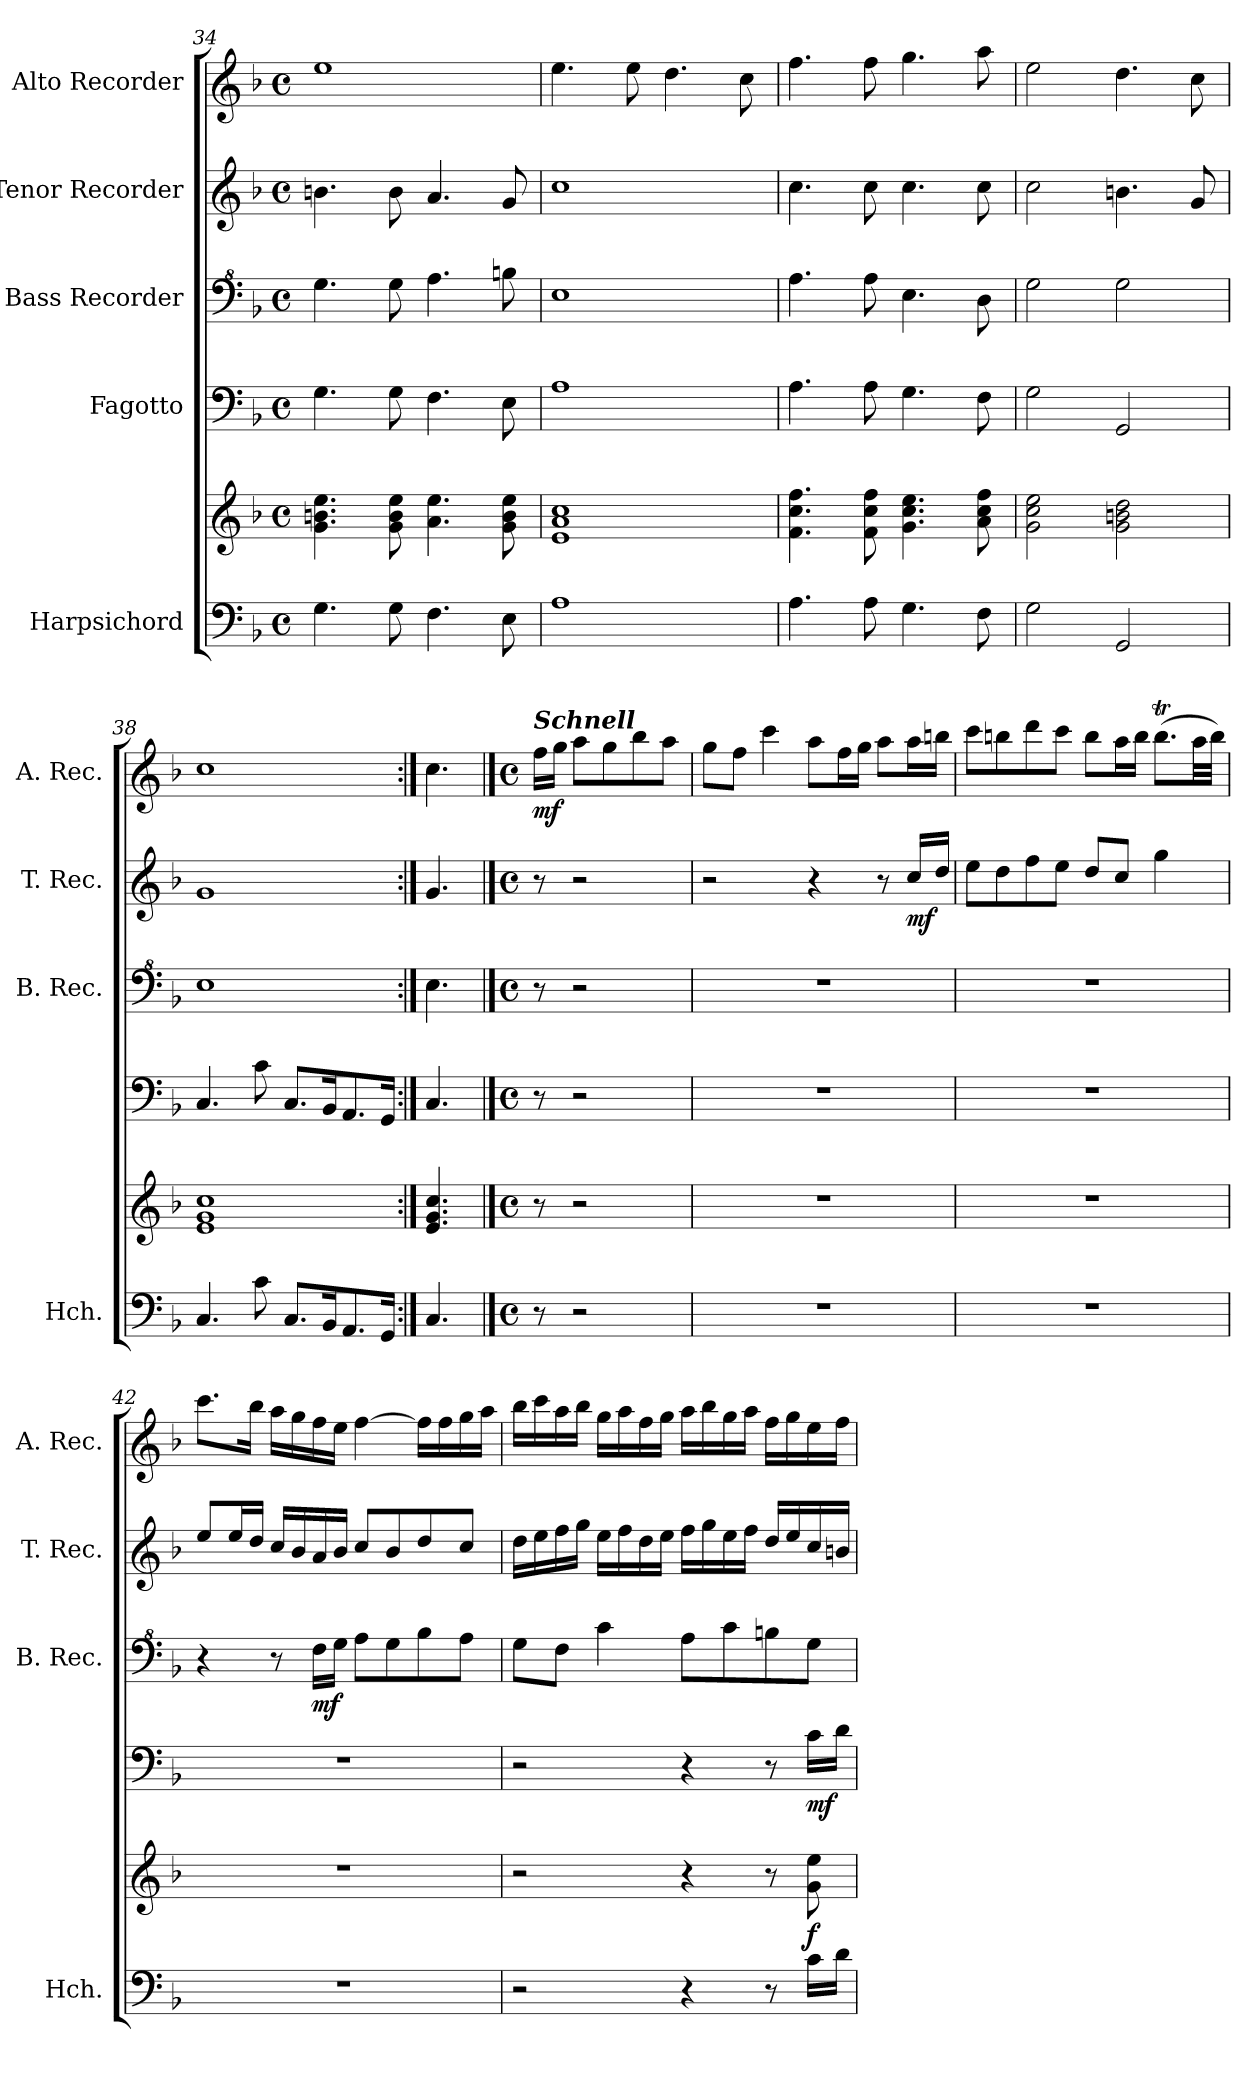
**kern	**kern	**dynam	**kern	**dynam	**kern	**dynam	**kern	**dynam	**kern	**dynam
*part5	*part5	*part5	*part4	*part4	*part3	*part3	*part2	*part2	*part1	*part1
*staff6	*staff5	*staff5/6	*staff4	*staff4	*staff3	*staff3	*staff2	*staff2	*staff1	*staff1
*I"Harpsichord	*	*	*I"Fagotto	*	*I"Bass Recorder	*	*I"Tenor Recorder	*	*I"Alto Recorder	*
*I'Hch.	*	*	*	*	*I'B. Rec.	*	*I'T. Rec.	*	*I'A. Rec.	*
*clefF4	*clefG2	*	*clefF4	*	*clefF^4	*	*clefG2	*	*clefG2	*
*k[b-]	*k[b-]	*	*k[b-]	*	*k[b-]	*	*k[b-]	*	*k[b-]	*
*M4/4	*M4/4	*	*M4/4	*	*M4/4	*	*M4/4	*	*M4/4	*
*met(c)	*met(c)	*	*met(c)	*	*met(c)	*	*met(c)	*	*met(c)	*
=34	=34	=34	=34	=34	=34	=34	=34	=34	=34	=34
4.G\	4.g\ 4.bn\ 4.ee\	.	4.G\	.	4.g\	.	4.bn\	.	1ee	.
8G\	8g\ 8b\ 8ee\	.	8G\	.	8g\	.	8b\	.	.	.
4.F\	4.a\ 4.ee\	.	4.F\	.	4.a\	.	4.a/	.	.	.
8E\	8g\ 8b\ 8ee\	.	8E\	.	8bn\	.	8g/	.	.	.
=35	=35	=35	=35	=35	=35	=35	=35	=35	=35	=35
1A	1e 1a 1cc	.	1A	.	1e	.	1cc	.	4.ee\	.
.	.	.	.	.	.	.	.	.	8ee\	.
.	.	.	.	.	.	.	.	.	4.dd\	.
.	.	.	.	.	.	.	.	.	8cc\	.
=36	=36	=36	=36	=36	=36	=36	=36	=36	=36	=36
4.A\	4.f\ 4.cc\ 4.ff\	.	4.A\	.	4.a\	.	4.cc\	.	4.ff\	.
8A\	8f\ 8cc\ 8ff\	.	8A\	.	8a\	.	8cc\	.	8ff\	.
4.G\	4.g\ 4.cc\ 4.ee\	.	4.G\	.	4.e\	.	4.cc\	.	4.gg\	.
8F\	8a\ 8cc\ 8ff\	.	8F\	.	8d\	.	8cc\	.	8aa\	.
=37	=37	=37	=37	=37	=37	=37	=37	=37	=37	=37
2G\	2g\ 2cc\ 2ee\	.	2G\	.	2g\	.	2cc\	.	2ee\	.
2GG/	2g\ 2bn\ 2dd\	.	2GG/	.	2g\	.	4.bn\	.	4.dd\	.
.	.	.	.	.	.	.	8g/	.	8cc\	.
=38	=38	=38	=38	=38	=38	=38	=38	=38	=38	=38
4.C/	1e 1g 1cc	.	4.C/	.	1e	.	1g	.	1cc	.
8c\	.	.	8c\	.	.	.	.	.	.	.
8.C/L	.	.	8.C/L	.	.	.	.	.	.	.
16BB-/K	.	.	16BB-/K	.	.	.	.	.	.	.
8.AA/	.	.	8.AA/	.	.	.	.	.	.	.
16GG/Jk	.	.	16GG/Jk	.	.	.	.	.	.	.
=39:|!	=39:|!	=39:|!	=39:|!	=39:|!	=39:|!	=39:|!	=39:|!	=39:|!	=39:|!	=39:|!
4.C/	4.e/ 4.g/ 4.cc/	.	4.C/	.	4.e\	.	4.g/	.	4.cc\	.
!!LO:LB:g=z
==39X1	==39X1	==39X1	==39X1	==39X1	==39X1	==39X1	==39X1	==39X1	==39X1	==39X1
*M4/4	*M4/4	*	*M4/4	*	*M4/4	*	*M4/4	*	*M4/4	*
*met(c)	*met(c)	*	*met(c)	*	*met(c)	*	*met(c)	*	*met(c)	*
*	*	*	*	*	*	*	*	*	*MM100	*
!	!	!	!	!	!	!	!	!	!LO:TX:a:Bi:t=Schnell	!
!	!	!	!	!	!	!	!	!	!	!LO:DY:b
8r	8r	.	8r	.	8r	.	8r	.	16ff\LL	mf
.	.	.	.	.	.	.	.	.	16gg\JJ	.
2r	2r	.	2r	.	2r	.	2r	.	8aa\L	.
.	.	.	.	.	.	.	.	.	8gg\	.
.	.	.	.	.	.	.	.	.	8bb-\	.
.	.	.	.	.	.	.	.	.	8aa\J	.
=40	=40	=40	=40	=40	=40	=40	=40	=40	=40	=40
1r	1r	.	1r	.	1r	.	2r	.	8gg\L	.
.	.	.	.	.	.	.	.	.	8ff\J	.
.	.	.	.	.	.	.	.	.	4ccc\	.
.	.	.	.	.	.	.	4r	.	8aa\L	.
.	.	.	.	.	.	.	.	.	16ff\L	.
.	.	.	.	.	.	.	.	.	16gg\JJ	.
.	.	.	.	.	.	.	8r	.	8aa\L	.
!	!	!	!	!	!	!	!	!LO:DY:b	!	!
.	.	.	.	.	.	.	16cc/LL	mf	16aa\L	.
.	.	.	.	.	.	.	16dd/JJ	.	16bbn\JJ	.
=41	=41	=41	=41	=41	=41	=41	=41	=41	=41	=41
1r	1r	.	1r	.	1r	.	8ee\L	.	8ccc\L	.
.	.	.	.	.	.	.	8dd\	.	8bbn\	.
.	.	.	.	.	.	.	8ff\	.	8ddd\	.
.	.	.	.	.	.	.	8ee\J	.	8ccc\J	.
.	.	.	.	.	.	.	8dd/L	.	8bb\L	.
.	.	.	.	.	.	.	8cc/J	.	16aa\L	.
.	.	.	.	.	.	.	.	.	16bb\JJ	.
.	.	.	.	.	.	.	4gg\	.	(>8.bbt\L	.
.	.	.	.	.	.	.	.	.	32aa\LL	.
.	.	.	.	.	.	.	.	.	32bb\JJJ)	.
=42	=42	=42	=42	=42	=42	=42	=42	=42	=42	=42
1r	1r	.	1r	.	4r	.	8ee/L	.	8.ccc\L	.
.	.	.	.	.	.	.	16ee/L	.	.	.
.	.	.	.	.	.	.	16dd/JJ	.	16bb-\Jk	.
.	.	.	.	.	8r	.	16cc/LL	.	16aa\LL	.
.	.	.	.	.	.	.	16b-/	.	16gg\	.
!	!	!	!	!	!	!LO:DY:b	!	!	!	!
.	.	.	.	.	16f\LL	mf	16a/	.	16ff\	.
.	.	.	.	.	16g\JJ	.	16b-/JJ	.	16ee\JJ	.
.	.	.	.	.	8a\L	.	8cc/L	.	[4ff\	.
.	.	.	.	.	8g\	.	8b-/	.	.	.
.	.	.	.	.	8b-\	.	8dd/	.	16ff\LL]	.
.	.	.	.	.	.	.	.	.	16ff\	.
.	.	.	.	.	8a\J	.	8cc/J	.	16gg\	.
.	.	.	.	.	.	.	.	.	16aa\JJ	.
=43	=43	=43	=43	=43	=43	=43	=43	=43	=43	=43
2r	2r	.	2r	.	8g\L	.	16dd\LL	.	16bb-\LL	.
.	.	.	.	.	.	.	16ee\	.	16ccc\	.
.	.	.	.	.	8f\J	.	16ff\	.	16aa\	.
.	.	.	.	.	.	.	16gg\JJ	.	16bb-\JJ	.
.	.	.	.	.	4cc\	.	16ee\LL	.	16gg\LL	.
.	.	.	.	.	.	.	16ff\	.	16aa\	.
.	.	.	.	.	.	.	16dd\	.	16ff\	.
.	.	.	.	.	.	.	16ee\JJ	.	16gg\JJ	.
4r	4r	.	4r	.	8a\L	.	16ff\LL	.	16aa\LL	.
.	.	.	.	.	.	.	16gg\	.	16bb-\	.
.	.	.	.	.	8cc\	.	16ee\	.	16gg\	.
.	.	.	.	.	.	.	16ff\JJ	.	16aa\JJ	.
8r	8r	.	8r	.	8bn\	.	16dd/LL	.	16ff\LL	.
.	.	.	.	.	.	.	16ee/	.	16gg\	.
!	!	!LO:DY:b	!	!LO:DY:b	!	!	!	!	!	!
16c\LL	8g\ 8ee\	f	16c\LL	mf	8g\J	.	16cc/	.	16ee\	.
16d\JJ	.	.	16d\JJ	.	.	.	16bn/JJ	.	16ff\JJ	.
=	=	=	=	=	=	=	=	=	=	=
*-	*-	*-	*-	*-	*-	*-	*-	*-	*-	*-
